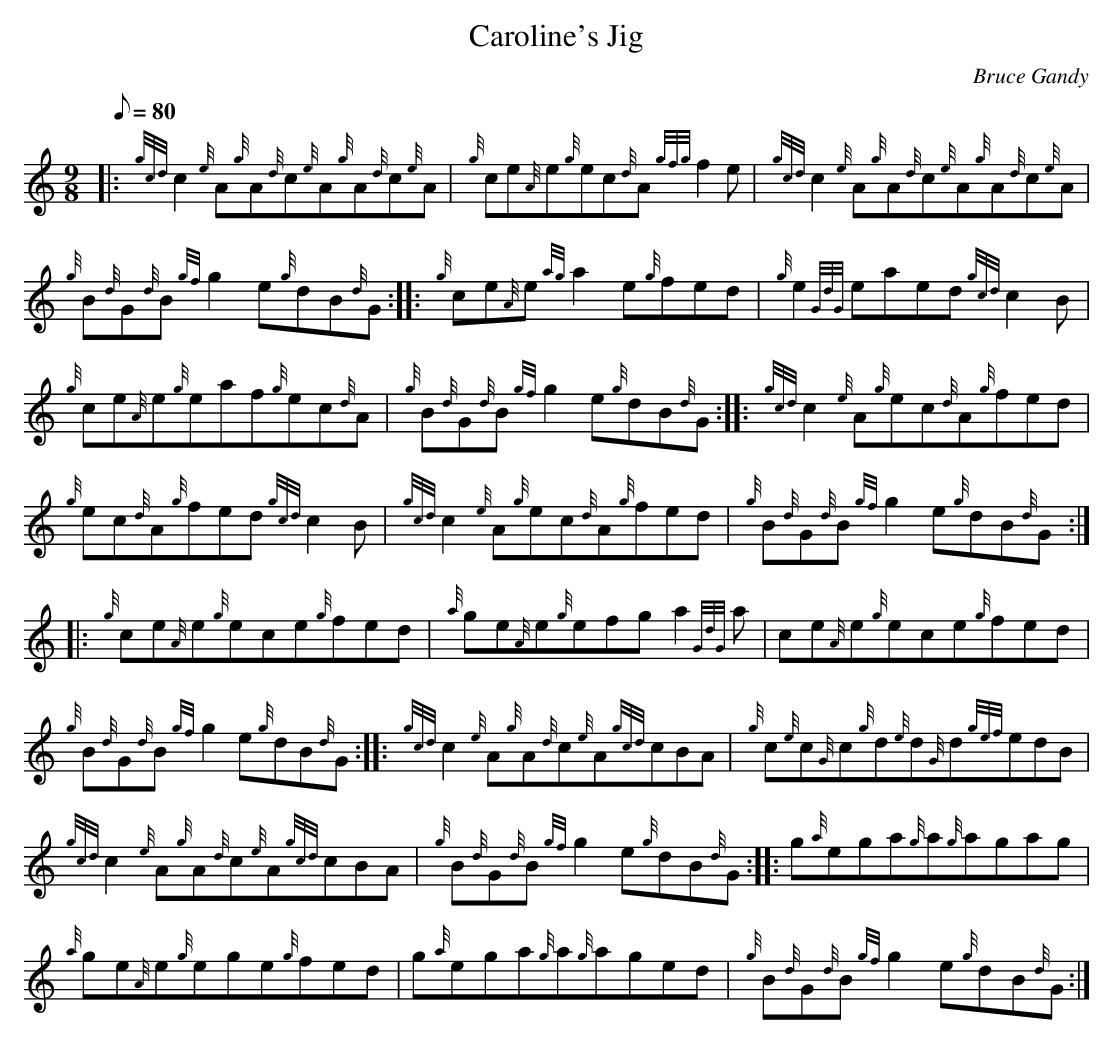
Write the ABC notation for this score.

X:1
T:Caroline's Jig
M:9/8
L:1/8
Q:80
C:Bruce Gandy
K:HP
|: {gcd}c2{e}A{g}A{d}c{e}A{g}A{d}c{e}A|
{g}ce{A}e{g}ec{d}A{gfg}f2e|
{gcd}c2{e}A{g}A{d}c{e}A{g}A{d}c{e}A|  !
{g}B{d}G{d}B{gf}g2e{g}dB{d}G:| |:
{g}ce{A}e{ag}a2e{g}fed|
{g}e2{GdG}eaed{gcd}c2B|  !
{g}ce{A}e{g}eaf{g}ec{d}A|
{g}B{d}G{d}B{gf}g2e{g}dB{d}G:| |:
{gcd}c2{e}A{g}ec{d}A{g}fed|  !
{g}ec{d}A{g}fed{gcd}c2B|
{gcd}c2{e}A{g}ec{d}A{g}fed|
{g}B{d}G{d}B{gf}g2e{g}dB{d}G:| |:  !
{g}ce{A}e{g}ece{g}fed|
{a}ge{A}e{g}efga2{GdG}a|
ce{A}e{g}ece{g}fed|  !
{g}B{d}G{d}B{gf}g2e{g}dB{d}G:| |:
{gcd}c2{e}A{g}A{d}c{e}A{gcd}cBA|
{g}c{e}c{G}c{g}d{e}d{G}d{gef}edB|  !
{gcd}c2{e}A{g}A{d}c{e}A{gcd}cBA|
{g}B{d}G{d}B{gf}g2e{g}dB{d}G:| |:
g{a}ega{g}a{g}agag|  !
{a}ge{A}e{g}ege{g}fed|
g{a}ega{g}a{g}aged|
{g}B{d}G{d}B{gf}g2e{g}dB{d}G:|  !

